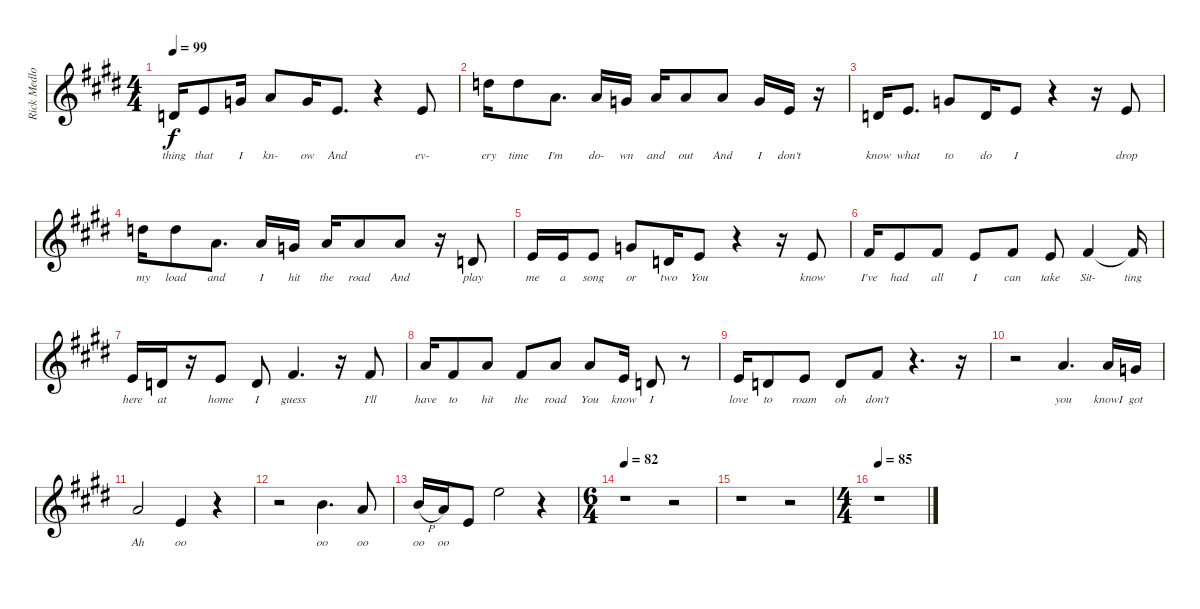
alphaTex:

\track ("Rick Medlocke Vocals" "Rick Medlo") {instrument violin}
\staff {score}
\tuning (E4 B3 G3 D3 A2 E2) {hide}
\ts (4 4)
\tempo 99
\clef g2
\ks e
7.3.16{lyrics (0 "thing") lyrics (1 "") lyrics (2 "") lyrics (3 "") lyrics (4 "") dy f} 9.3.8{lyrics (0 "that") lyrics (1 "") lyrics (2 "") lyrics (3 "") lyrics (4 "")} 8.2.16{lyrics (0 "I") lyrics (1 "") lyrics (2 "") lyrics (3 "") lyrics (4 "")} 10.2.8{lyrics (0 "kn-") lyrics (1 "") lyrics (2 "") lyrics (3 "") lyrics (4 "")} 8.2.16{lyrics (0 "ow") lyrics (1 "") lyrics (2 "") lyrics (3 "") lyrics (4 "")} 9.3.8{d lyrics (0 "And") lyrics (1 "") lyrics (2 "") lyrics (3 "") lyrics (4 "")} r.4 9.3.8{lyrics (0 "ev-") lyrics (1 "") lyrics (2 "") lyrics (3 "") lyrics (4 "")} |
10.1.16{lyrics (0 "ery") lyrics (1 "") lyrics (2 "") lyrics (3 "") lyrics (4 "")} 10.1.8{lyrics (0 "time") lyrics (1 "") lyrics (2 "") lyrics (3 "") lyrics (4 "")} 10.2.8{d lyrics (0 "I'm") lyrics (1 "") lyrics (2 "") lyrics (3 "") lyrics (4 "")} 10.2.16{lyrics (0 "do-") lyrics (1 "") lyrics (2 "") lyrics (3 "") lyrics (4 "")} 8.2.16{lyrics (0 "wn") lyrics (1 "") lyrics (2 "") lyrics (3 "") lyrics (4 "")} 10.2.16{lyrics (0 "and") lyrics (1 "") lyrics (2 "") lyrics (3 "") lyrics (4 "")} 10.2.8{lyrics (0 "out") lyrics (1 "") lyrics (2 "") lyrics (3 "") lyrics (4 "")} 10.2.8{lyrics (0 "And") lyrics (1 "") lyrics (2 "") lyrics (3 "") lyrics (4 "")} 8.2.16{lyrics (0 "I") lyrics (1 "") lyrics (2 "") lyrics (3 "") lyrics (4 "")} 9.3.16{lyrics (0 "don't") lyrics (1 "") lyrics (2 "") lyrics (3 "") lyrics (4 "")} r.16 |
7.3.16{lyrics (0 "know") lyrics (1 "") lyrics (2 "") lyrics (3 "") lyrics (4 "")} 9.3.8{d lyrics (0 "what") lyrics (1 "") lyrics (2 "") lyrics (3 "") lyrics (4 "")} 8.2.8{lyrics (0 "to") lyrics (1 "") lyrics (2 "") lyrics (3 "") lyrics (4 "")} 7.3.16{lyrics (0 "do") lyrics (1 "") lyrics (2 "") lyrics (3 "") lyrics (4 "")} 9.3.8{lyrics (0 "I") lyrics (1 "") lyrics (2 "") lyrics (3 "") lyrics (4 "")} r.4 r.16 9.3.8{lyrics (0 "drop") lyrics (1 "") lyrics (2 "") lyrics (3 "") lyrics (4 "")} |
10.1.16{lyrics (0 "my") lyrics (1 "") lyrics (2 "") lyrics (3 "") lyrics (4 "")} 10.1.8{lyrics (0 "load") lyrics (1 "") lyrics (2 "") lyrics (3 "") lyrics (4 "")} 10.2.8{d lyrics (0 "and") lyrics (1 "") lyrics (2 "") lyrics (3 "") lyrics (4 "")} 10.2.16{lyrics (0 "I") lyrics (1 "") lyrics (2 "") lyrics (3 "") lyrics (4 "")} 8.2.16{lyrics (0 "hit") lyrics (1 "") lyrics (2 "") lyrics (3 "") lyrics (4 "")} 10.2.16{lyrics (0 "the") lyrics (1 "") lyrics (2 "") lyrics (3 "") lyrics (4 "")} 10.2.8{lyrics (0 "road") lyrics (1 "") lyrics (2 "") lyrics (3 "") lyrics (4 "")} 10.2.8{lyrics (0 "And") lyrics (1 "") lyrics (2 "") lyrics (3 "") lyrics (4 "")} r.16 7.3.8{lyrics (0 "play") lyrics (1 "") lyrics (2 "") lyrics (3 "") lyrics (4 "")} |
9.3.16{lyrics (0 "me") lyrics (1 "") lyrics (2 "") lyrics (3 "") lyrics (4 "")} 9.3.16{lyrics (0 "a") lyrics (1 "") lyrics (2 "") lyrics (3 "") lyrics (4 "")} 9.3.8{lyrics (0 "song") lyrics (1 "") lyrics (2 "") lyrics (3 "") lyrics (4 "")} 8.2.8{lyrics (0 "or") lyrics (1 "") lyrics (2 "") lyrics (3 "") lyrics (4 "")} 7.3.16{lyrics (0 "two") lyrics (1 "") lyrics (2 "") lyrics (3 "") lyrics (4 "")} 9.3.8{lyrics (0 "You") lyrics (1 "") lyrics (2 "") lyrics (3 "") lyrics (4 "")} r.4 r.16 9.3.8{lyrics (0 "know") lyrics (1 "") lyrics (2 "") lyrics (3 "") lyrics (4 "")} |
11.3.16{lyrics (0 "I've") lyrics (1 "") lyrics (2 "") lyrics (3 "") lyrics (4 "")} 9.3.8{lyrics (0 "had") lyrics (1 "") lyrics (2 "") lyrics (3 "") lyrics (4 "")} 11.3.8{lyrics (0 "all") lyrics (1 "") lyrics (2 "") lyrics (3 "") lyrics (4 "")} 9.3.8{lyrics (0 "I") lyrics (1 "") lyrics (2 "") lyrics (3 "") lyrics (4 "")} 11.3.8{lyrics (0 "can") lyrics (1 "") lyrics (2 "") lyrics (3 "") lyrics (4 "")} 9.3.8{lyrics (0 "take") lyrics (1 "") lyrics (2 "") lyrics (3 "") lyrics (4 "")} 11.3.4{lyrics (0 "Sit-") lyrics (1 "") lyrics (2 "") lyrics (3 "") lyrics (4 "")} 11.3{t}.16{lyrics (0 "ting") lyrics (1 "") lyrics (2 "") lyrics (3 "") lyrics (4 "")} |
9.3.16{lyrics (0 "here") lyrics (1 "") lyrics (2 "") lyrics (3 "") lyrics (4 "")} 7.3.16{lyrics (0 "at") lyrics (1 "") lyrics (2 "") lyrics (3 "") lyrics (4 "")} r.16 9.3.8{lyrics (0 "home") lyrics (1 "") lyrics (2 "") lyrics (3 "") lyrics (4 "")} 7.3.8{lyrics (0 "I") lyrics (1 "") lyrics (2 "") lyrics (3 "") lyrics (4 "")} 7.2.4{d lyrics (0 "guess") lyrics (1 "") lyrics (2 "") lyrics (3 "") lyrics (4 "")} r.16 7.2.8{lyrics (0 "I'll") lyrics (1 "") lyrics (2 "") lyrics (3 "") lyrics (4 "")} |
10.2.16{lyrics (0 "have") lyrics (1 "") lyrics (2 "") lyrics (3 "") lyrics (4 "")} 7.2.8{lyrics (0 "to") lyrics (1 "") lyrics (2 "") lyrics (3 "") lyrics (4 "")} 10.2.8{lyrics (0 "hit") lyrics (1 "") lyrics (2 "") lyrics (3 "") lyrics (4 "")} 7.2.8{lyrics (0 "the") lyrics (1 "") lyrics (2 "") lyrics (3 "") lyrics (4 "")} 10.2.8{lyrics (0 "road") lyrics (1 "") lyrics (2 "") lyrics (3 "") lyrics (4 "")} 10.2.8{lyrics (0 "You") lyrics (1 "") lyrics (2 "") lyrics (3 "") lyrics (4 "")} 9.3.16{lyrics (0 "know") lyrics (1 "") lyrics (2 "") lyrics (3 "") lyrics (4 "")} 7.3.8{lyrics (0 "I") lyrics (1 "") lyrics (2 "") lyrics (3 "") lyrics (4 "")} r.8 |
9.3.16{lyrics (0 "love") lyrics (1 "") lyrics (2 "") lyrics (3 "") lyrics (4 "")} 7.3.8{lyrics (0 "to") lyrics (1 "") lyrics (2 "") lyrics (3 "") lyrics (4 "")} 9.3.8{lyrics (0 "roam") lyrics (1 "") lyrics (2 "") lyrics (3 "") lyrics (4 "")} 7.3.8{lyrics (0 "oh") lyrics (1 "") lyrics (2 "") lyrics (3 "") lyrics (4 "")} 7.2.8{lyrics (0 "don't") lyrics (1 "") lyrics (2 "") lyrics (3 "") lyrics (4 "")} r.4{d} r.16 |
r.2 10.2.4{d lyrics (0 "you") lyrics (1 "") lyrics (2 "") lyrics (3 "") lyrics (4 "")} 10.2.16{lyrics (0 "knowI") lyrics (1 "") lyrics (2 "") lyrics (3 "") lyrics (4 "")} 8.2.16{lyrics (0 "got") lyrics (1 "") lyrics (2 "") lyrics (3 "") lyrics (4 "")} |
10.2{be (custom 0 0 7 4 10 4 15 4 17 4 25 0 30 0 36 4 40 4 47 4 55 0 60 0)}.2{lyrics (0 "Ah") lyrics (1 "") lyrics (2 "") lyrics (3 "") lyrics (4 "")} 9.3.4{lyrics (0 "oo") lyrics (1 "") lyrics (2 "") lyrics (3 "") lyrics (4 "")} r.4 |
r.2 12.2.4{d lyrics (0 "oo") lyrics (1 "") lyrics (2 "") lyrics (3 "") lyrics (4 "")} 10.2.8{lyrics (0 "oo") lyrics (1 "") lyrics (2 "") lyrics (3 "") lyrics (4 "")} |
12.2{h}.16{lyrics (0 "oo") lyrics (1 "") lyrics (2 "") lyrics (3 "") lyrics (4 "")} 10.2.16{lyrics (0 "oo") lyrics (1 "") lyrics (2 "") lyrics (3 "") lyrics (4 "")} 9.3.8 12.1.2 r.4 |
\ts (6 4)
\tempo 82
r.1 r.2 |
r.1 r.2 |
\ts (4 4)
\tempo 100
\tempo 85
r.1
